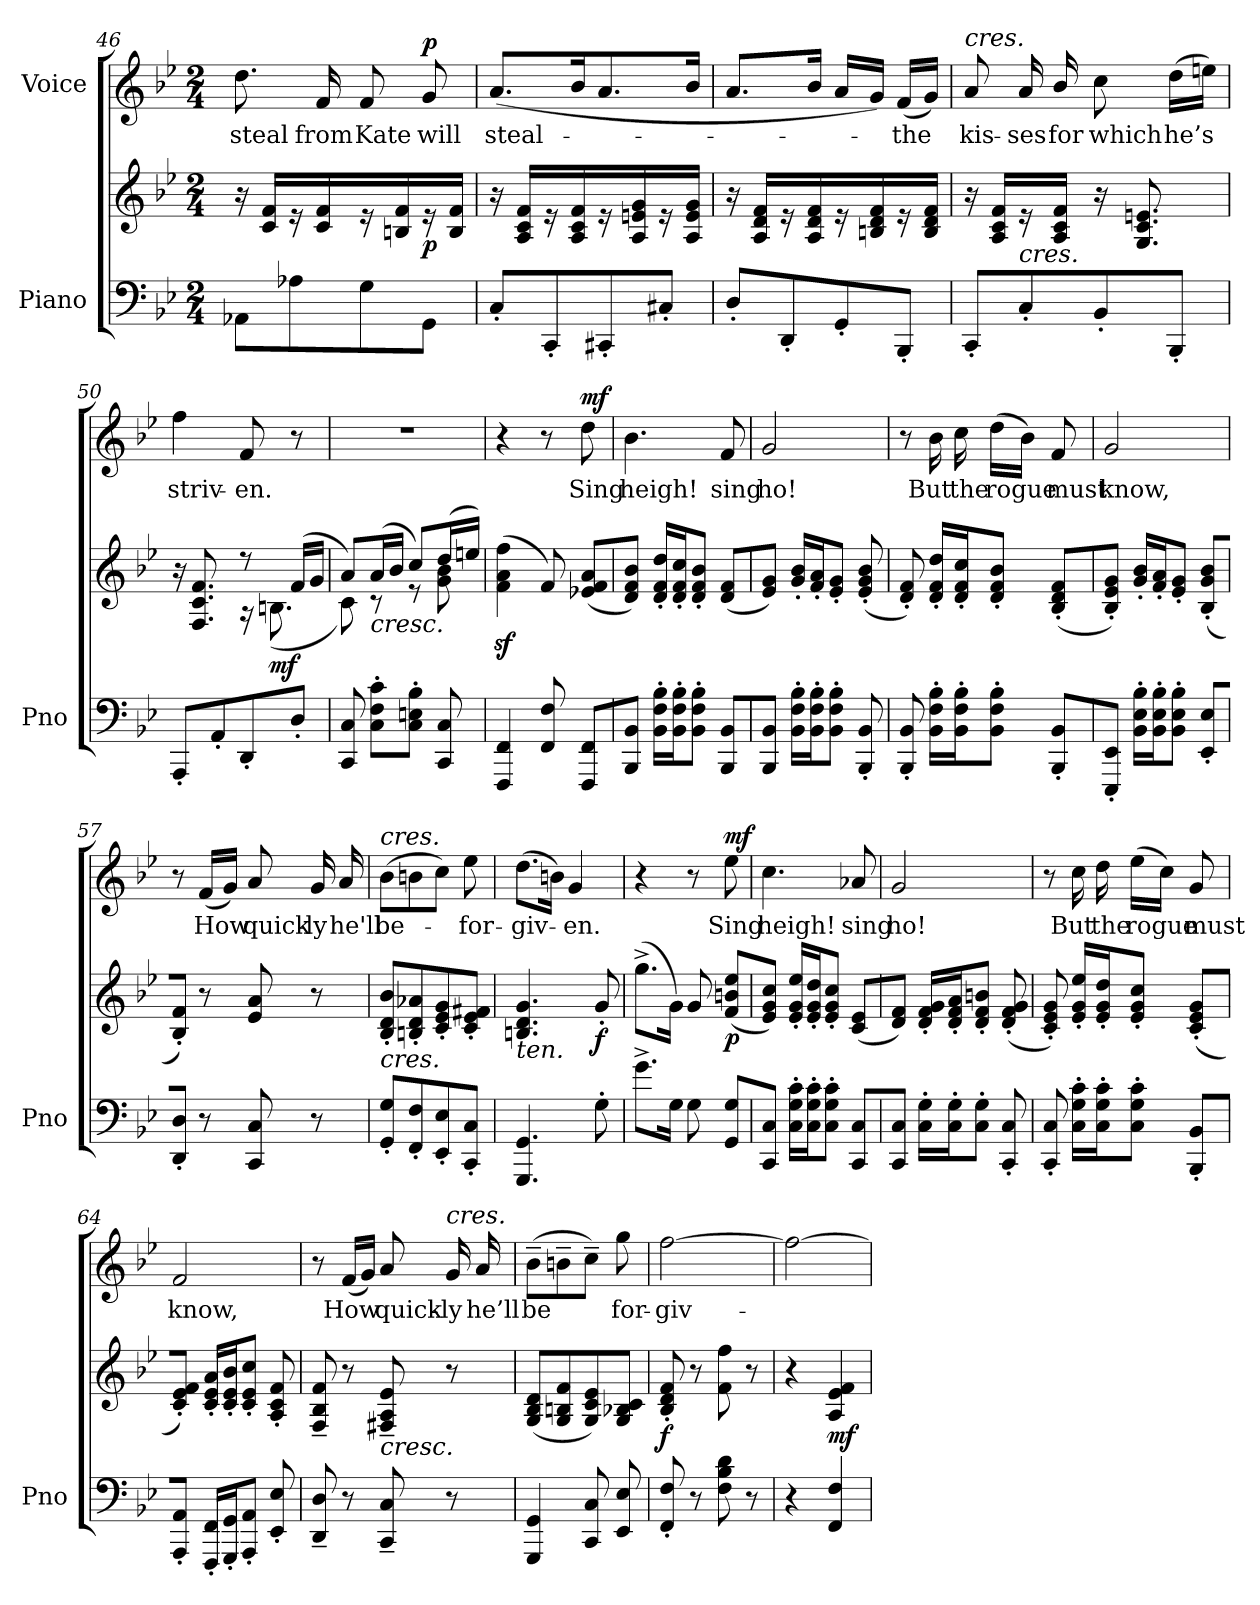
**kern	**kern	**dynam	**kern	**text	**dynam
*part2	*part2	*part2	*part1	*part1	*part1
*staff3	*staff2	*staff2/3	*staff1	*staff1	*staff1
*I"Piano	*	*	*I"Voice	*	*
*I'Pno	*	*	*	*	*
*clefF4	*clefG2	*	*clefG2	*	*
*k[b-e-]	*k[b-e-]	*	*k[b-e-]	*	*
*M2/4	*M2/4	*	*M2/4	*	*
=46	=46	=46	=46	=46	=46
!	!	!	!	!LO:LY:b	!
8AA-X\L	16r	.	8.dd\	steal	.
.	16c/ 16f/LL	.	.	.	.
8A-X\	16r	.	.	.	.
!	!	!	!	!LO:LY:b	!
.	16c/ 16f/	.	16f/	from	.
!	!	!	!	!LO:LY:b	!
8G\	16r	.	8f/	Kate	.
.	16Bn/ 16f/	.	.	.	.
!	!	!LO:DY:b	!	!LO:LY:b	!LO:DY:a
8GG\J	16r	p	8g/	will	p
.	16B/ 16f/JJ	.	.	.	.
=47	=47	=47	=47	=47	=47
!	!	!	!	!LO:LY:b	!
8C'/L	16r	.	(<8.a/L	steal-	.
.	16A/ 16c/ 16f/LL	.	.	.	.
8CC'/	16r	.	.	.	.
.	16A/ 16c/ 16f/	.	16b-/K	.	.
8CC#X'/	16r	.	8.a/	.	.
.	16A/ 16en/ 16g/	.	.	.	.
8C#X'/J	16r	.	.	.	.
.	16A/ 16e/ 16g/JJ	.	16b-/Jk	.	.
!!LO:LB:g=z
=48	=48	=48	=48	=48	=48
8D'/L	16r	.	8.a/L	.	.
.	16A/ 16d/ 16f/LL	.	.	.	.
8DD'/	16r	.	.	.	.
.	16A/ 16d/ 16f/	.	16b-/Jk	.	.
8GG'/	16r	.	16a/LL	.	.
.	16Bn/ 16d/ 16f/	.	16g/JJ)	.	.
!	!	!	!	!LO:LY:b	!
8BBB-'/J	16r	.	(16f/LL	-the	.
.	16B/ 16d/ 16f/JJ	.	16g/JJ)	.	.
=49	=49	=49	=49	=49	=49
!	!	!	!LO:TX:a:i:t=cres.	!	!
!	!	!	!	!LO:LY:b	!
8CC'/L	16r	.	8a/	kis-	.
.	16A/ 16c/ 16f/LL	.	.	.	.
!	!LO:TX:b:i:t=cres.	!	!	!	!
!	!	!	!	!LO:LY:b	!
8C'/	16r	.	16a/	-ses	.
!	!	!	!	!LO:LY:b	!
.	16A/ 16c/ 16f/JJ	.	16b-/	for	.
!	!	!	!	!LO:LY:b	!
8BB-'/	16r	.	8cc\	which	.
.	8.G/ 8.c/ 8.en/	.	.	.	.
!	!	!	!	!LO:LY:b	!
8BBB-'/J	.	.	(16dd\LL	he’s	.
.	.	.	16een\JJ)	.	.
=50	=50	=50	=50	=50	=50
*	*^	*	*	*	*
!	!	!	!	!	!LO:LY:b	!
8AAA'/L	16r	4ryy	.	4ff\	striv-	.
.	8.F/ 8.c/ 8.f/	.	.	.	.	.
8AA'/	.	.	.	.	.	.
!	!	!	!	!	!LO:LY:b	!
8DD'/	8r	16r	.	8f/	-en.	.
!	!	!	!LO:DY:b	!	!	!
.	.	(8.Bn\	mf	.	.	.
8D'/J	(16f/LL	.	.	8r	.	.
.	16g/JJ	.	.	.	.	.
!!LO:PB:g=z
=51	=51	=51	=51	=51	=51	=51
8CC/ 8C/	8a/L)	8c\)	.	2r	.	.
!	!LO:TX:b:i:t=cresc.	!	!	!	!	!
8C\' 8F\' 8c\'L	(16a/L	8r	.	.	.	.
.	16b-/JJ	.	.	.	.	.
8C\' 8En\' 8B-\'J	8cc/L)	8r	.	.	.	.
8CC/ 8C/	(16dd/L	8g\ 8b-\	.	.	.	.
.	16een/JJ)	.	.	.	.	.
*	*v	*v	*	*	*	*
=52	=52	=52	=52	=52	=52
4FFF/ 4FF/	(4f\z< 4a\z< 4ff\z<	.	4r	.	.
8FF/ 8F/	8f/)	.	8r	.	.
!	!	!LO:DY:b	!	!LO:LY:b	!
!	!	!LO:DY:n=1:b	!	!	!LO:DY:a
8FFF/ 8FF/L	(8e-X/ 8f/ 8a/L	p other-dynamics	8dd\	Sing	mf
=53	=53	=53	=53	=53	=53
!	!	!	!	!LO:LY:b	!
8BBB-/ 8BB-/J	8d/ 8f/ 8b-/J)	.	4.b-\	heigh!	.
16BB-\' 16F\' 16B-\'LL	16d/' 16f/' 16dd/'LL	.	.	.	.
16BB-\' 16F\' 16B-\'J	16d/' 16f/' 16cc/'J	.	.	.	.
8BB-\' 8F\' 8B-\'J	8d/' 8f/' 8b-/'J	.	.	.	.
!	!	!	!	!LO:LY:b	!
8BBB-/ 8BB-/L	(8d/ 8f/L	.	8f/	sing	.
=54	=54	=54	=54	=54	=54
!	!	!	!	!LO:LY:b	!
8BBB-/ 8BB-/J	8e-/ 8g/J)	.	2g/	ho!	.
16BB-\' 16F\' 16B-\'LL	16g/' 16b-/'LL	.	.	.	.
16BB-\' 16F\' 16B-\'J	16f/' 16a/'J	.	.	.	.
8BB-\' 8F\' 8B-\'J	8e-/' 8g/'J	.	.	.	.
8BBB-/' 8BB-/'	(8e-/' 8g/' 8b-/'	.	.	.	.
!!LO:LB:g=z
=55	=55	=55	=55	=55	=55
8BBB-/' 8BB-/'	8d/' 8f/')	.	8r	.	.
!	!	!	!	!LO:LY:b	!
16BB-\' 16F\' 16B-\'LL	16d/' 16f/' 16dd/'LL	.	16b-\	But	.
!	!	!	!	!LO:LY:b	!
16BB-\' 16F\' 16B-\'J	16d/' 16f/' 16cc/'J	.	16cc\	the	.
!	!	!	!	!LO:LY:b	!
8BB-\' 8F\' 8B-\'J	8d/' 8f/' 8b-/'J	.	(16dd\LL	rogue	.
.	.	.	16b-\JJ)	.	.
!	!	!	!	!LO:LY:b	!
8BBB-/' 8BB-/'L	(8B-/' 8d/' 8f/'L	.	8f/	must	.
=56	=56	=56	=56	=56	=56
!	!	!	!	!LO:LY:b	!
8EEE-/' 8EE-/'J	8B-/' 8e-/' 8g/'J)	.	2g/	know,	.
16BB-\' 16E-\' 16B-\'LL	16g/' 16b-/'LL	.	.	.	.
16BB-\' 16E-\' 16B-\'J	16f/' 16a/'J	.	.	.	.
8BB-\' 8E-\' 8B-\'J	8e-/' 8g/'J	.	.	.	.
8EE-/' 8E-/'L	(8B-/' 8g/' 8b-/'L	.	.	.	.
=57	=57	=57	=57	=57	=57
8DD/' 8D/'J	8B-/' 8f/'J)	.	8r	.	.
!	!	!	!	!LO:LY:b	!
8r	8r	.	(16f/LL	How	.
.	.	.	16g/JJ)	.	.
!	!	!	!	!LO:LY:b	!
8CC/ 8C/	8e-/ 8a/	.	8a/	quick-	.
!	!	!	!	!LO:LY:b	!
8r	8r	.	16g/	-ly	.
!	!	!	!	!LO:LY:b	!
.	.	.	16a/	he'll	.
=58	=58	=58	=58	=58	=58
!	!	!	!LO:TX:a:i:t=cres.	!	!
!	!LO:TX:b:i:t=cres.	!	!	!	!
!	!	!	!	!LO:LY:b	!
8GG/' 8G/'L	8B-/' 8d/' 8b-/'L	.	(8b-\L	be-	.
8FF/' 8F/'	8Bn/' 8d/' 8a-X/'	.	8bn\	.	.
8EE-/' 8E-/'	8c/' 8e-/' 8g/'	.	8cc\J)	.	.
!	!	!	!	!LO:LY:b	!
8CC/' 8C/'J	8c/' 8e-/' 8f#X/'J	.	8ee-\	-for-	.
!!LO:LB:g=z
=59	=59	=59	=59	=59	=59
!	!LO:TX:b:i:t=ten.	!	!	!	!
!	!	!	!	!LO:LY:b	!
4.GGG/ 4.GG/	4.Bn/ 4.d/ 4.g/	.	(8.dd\L	-giv-	.
.	.	.	16bn\Jk)	.	.
!	!	!	!	!LO:LY:b	!
.	.	.	4g/	-en.	.
!	!	!LO:DY:b	!	!	!
8G'\	8g'/	f	.	.	.
=60	=60	=60	=60	=60	=60
8.g^\L	(8.gg^\L	.	4r	.	.
16G\Jk	16g\Jk)	.	.	.	.
8G\	8g/	.	8r	.	.
!	!	!LO:DY:b	!	!LO:LY:b	!LO:DY:a
8GG/ 8G/L	(8f/ 8bn/ 8ee-/L	p	8ee-\	Sing	mf
=61	=61	=61	=61	=61	=61
!	!	!	!	!LO:LY:b	!
8CC/ 8C/J	8e-/ 8g/ 8cc/J)	.	4.cc\	heigh!	.
16C\' 16G\' 16c\'LL	16e-/' 16g/' 16ee-/'LL	.	.	.	.
16C\' 16G\' 16c\'J	16e-/' 16g/' 16dd/'J	.	.	.	.
8C\' 8G\' 8c\'J	8e-/' 8g/' 8cc/'J	.	.	.	.
!	!	!	!	!LO:LY:b	!
8CC/ 8C/L	(8c/ 8e-/L	.	8a-X/	sing	.
=62	=62	=62	=62	=62	=62
!	!	!	!	!LO:LY:b	!
8CC/ 8C/J	8d/ 8f/J)	.	2g/	ho!	.
16C\' 16G\'LL	16d/' 16f/' 16g/'LL	.	.	.	.
16C\' 16G\'J	16d/' 16f/' 16a/'J	.	.	.	.
8C\' 8G\'J	8d/' 8f/' 8bn/'J	.	.	.	.
8CC/' 8C/'	(8d/' 8f/' 8g/'	.	.	.	.
!!LO:LB:g=z
=63	=63	=63	=63	=63	=63
8CC/' 8C/'	8c/' 8e-/' 8g/')	.	8r	.	.
!	!	!	!	!LO:LY:b	!
16C\' 16G\' 16c\'LL	16e-/' 16g/' 16ee-/'LL	.	16cc\	But	.
!	!	!	!	!LO:LY:b	!
16C\' 16G\' 16c\'J	16e-/' 16g/' 16dd/'J	.	16dd\	the	.
!	!	!	!	!LO:LY:b	!
8C\' 8G\' 8c\'J	8e-/' 8g/' 8cc/'J	.	(16ee-\LL	rogue	.
.	.	.	16cc\JJ)	.	.
!	!	!	!	!LO:LY:b	!
8BBB-/' 8BB-/'L	(8c/' 8e-/' 8g/'L	.	8g/	must	.
=64	=64	=64	=64	=64	=64
!	!	!	!	!LO:LY:b	!
8AAA/' 8AA/'J	8c/' 8e-/' 8f/'J)	.	2f/	know,	.
16FFF/' 16FF/'LL	16c/' 16e-/' 16a/'LL	.	.	.	.
16GGG/' 16GG/'J	16c/' 16e-/' 16b-/'J	.	.	.	.
8AAA/' 8AA/'J	8c/' 8e-/' 8cc/'J	.	.	.	.
8EE-/' 8E-/'	8A/' 8c/' 8f/'	.	.	.	.
=65	=65	=65	=65	=65	=65
8DD/~ 8D/~	8F/~ 8B-/~ 8f/~	.	8r	.	.
!	!	!	!	!LO:LY:b	!
8r	8r	.	(16f/LL	How	.
.	.	.	16g/JJ)	.	.
!	!LO:TX:b:i:t=cresc.	!	!	!	!
!	!	!	!	!LO:LY:b	!
8CC/~ 8C/~	8F#X/~ 8A/~ 8e-/~	.	8a/	quick-	.
!	!	!	!LO:TX:a:i:t=cres.	!	!
!	!	!	!	!LO:LY:b	!
8r	8r	.	16g/	-ly	.
!	!	!	!	!LO:LY:b	!
.	.	.	16a/	he’ll	.
=66	=66	=66	=66	=66	=66
!	!	!	!	!LO:LY:b	!
4GGG/ 4GG/	(8G/ 8B-/ 8d/L	.	(8b-~\L	be	.
.	8G/ 8Bn/ 8f/	.	8bn~\	.	.
8CC/ 8C/	8G/ 8c/ 8e-/)	.	8cc~\J)	.	.
!	!	!	!	!LO:LY:b	!
8EE-/ 8E-/	8G/ 8B-X/ 8c/J	.	8gg\	for-	.
!!LO:PB:g=z
=67	=67	=67	=67	=67	=67
!	!	!LO:DY:b	!	!LO:LY:b	!
8FF/' 8F/'	8B-/' 8d/' 8f/'	f	[2ff\	-giv-	.
8r	8r	.	.	.	.
8F\ 8B-\ 8d\	8f\ 8ff\	.	.	.	.
8r	8r	.	.	.	.
=68	=68	=68	=68	=68	=68
4r	4r	.	2ff\_	.	.
!	!	!LO:DY:b	!	!	!
4FF/ 4F/	4A/ 4e-/ 4f/	mf	.	.	.
=	=	=	=	=	=
*-	*-	*-	*-	*-	*-
